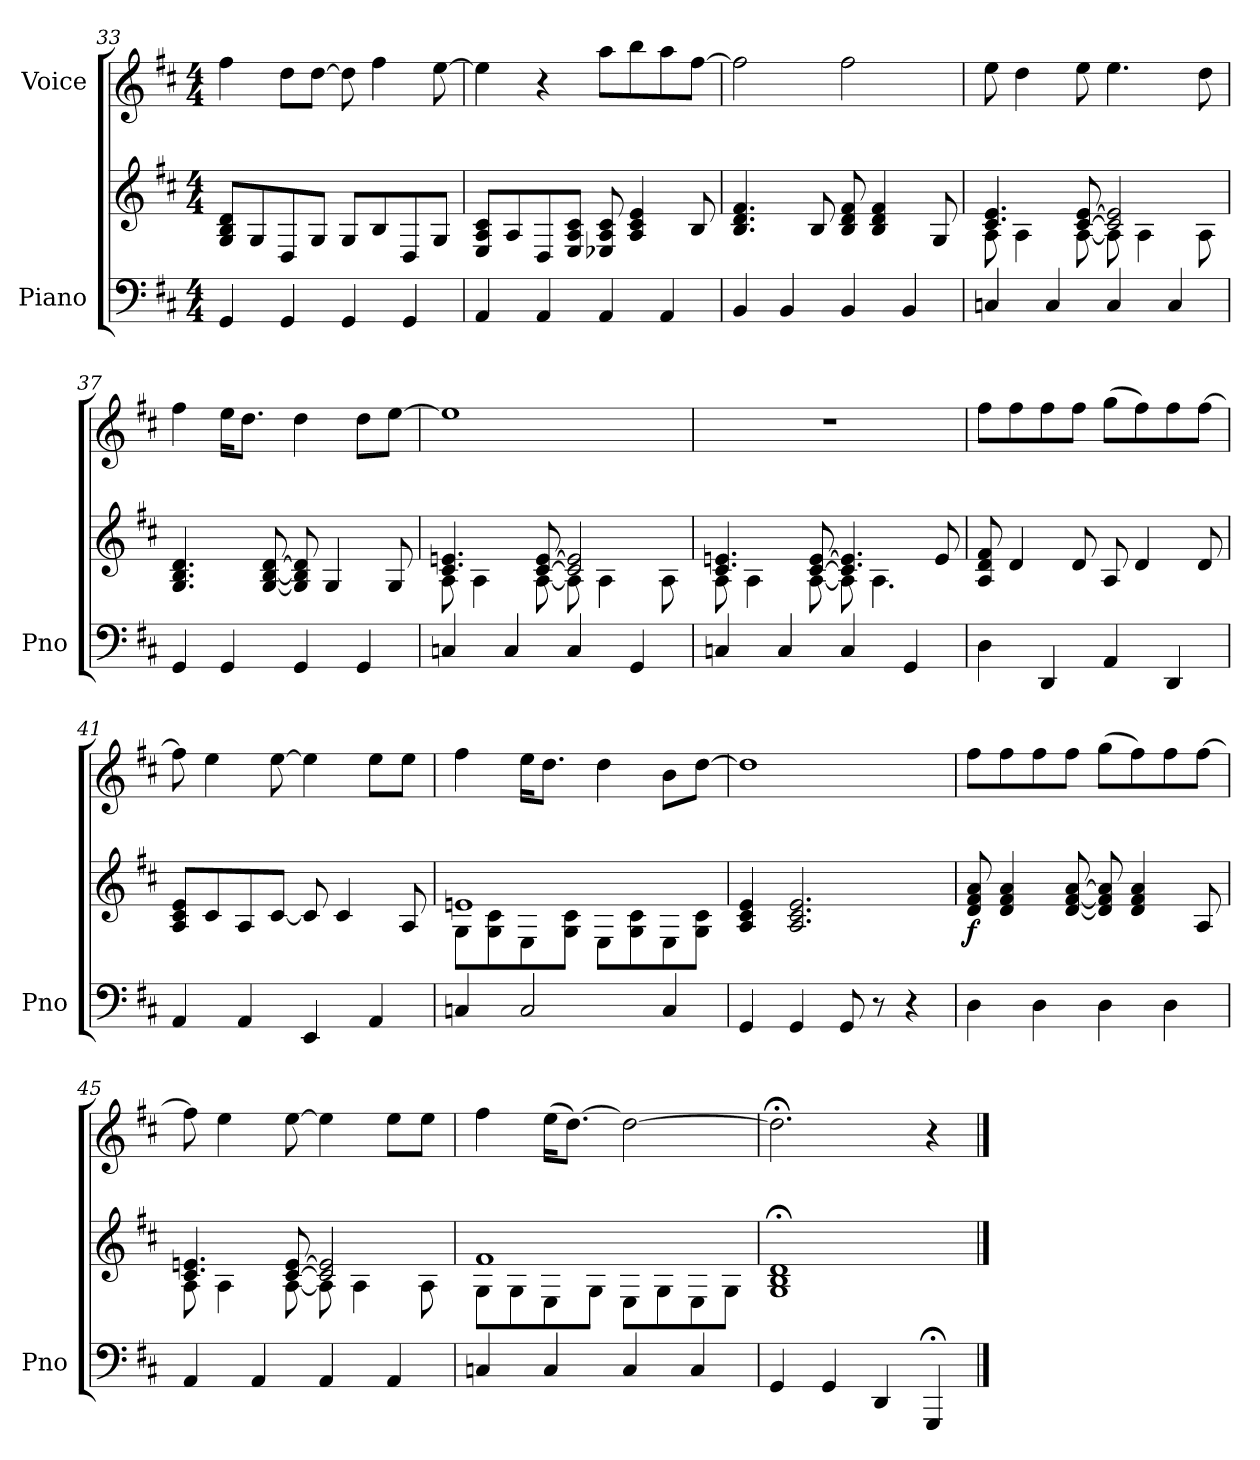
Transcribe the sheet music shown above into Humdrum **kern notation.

**kern	**kern	**dynam	**kern
*part2	*part2	*part2	*part1
*staff3	*staff2	*staff2/3	*staff1
*I"Piano	*	*	*I"Voice
*I'Pno	*	*	*
*clefF4	*clefG2	*	*clefG2
*k[f#c#]	*k[f#c#]	*	*k[f#c#]
*M4/4	*M4/4	*	*M4/4
=33	=33	=33	=33
4GG/	8G/ 8B/ 8d/L	.	4ff#\
.	8G/	.	.
4GG/	8D/	.	8dd\L
.	8G/J	.	[8dd\J
4GG/	8G/L	.	8dd\]
.	8B/	.	4ff#\
4GG/	8D/	.	.
.	8G/J	.	[8ee\
=34	=34	=34	=34
4AA/	8E/ 8A/ 8c#/L	.	4ee\]
.	8A/	.	.
4AA/	8D/	.	4r
.	8E/ 8A/ 8c#/J	.	.
4AA/	8E-X/ 8A/ 8c#/	.	8aa\L
.	4A/ 4c#/ 4e/	.	8bb\
4AA/	.	.	8aa\
.	8B/	.	[8ff#\J
=35	=35	=35	=35
4BB/	4.B/ 4.d/ 4.f#/	.	2ff#\]
4BB/	.	.	.
.	8B/	.	.
4BB/	8B/ 8d/ 8f#/	.	2ff#\
.	4B/ 4d/ 4f#/	.	.
4BB/	.	.	.
.	8G/	.	.
!!LO:LB:g=z
=36	=36	=36	=36
*	*^	*	*
4Cn/	4.c#/ 4.e/	8A\	.	8ee\
.	.	4A\	.	4dd\
4C/	.	.	.	.
.	[8c#/ [8e/	[8A\	.	8ee\
4C/	2c#/] 2e/]	8A\]	.	4.ee\
.	.	4A\	.	.
4C/	.	.	.	.
.	.	8A\	.	8dd\
*	*v	*v	*	*
=37	=37	=37	=37
4GG/	4.G/ 4.B/ 4.d/	.	4ff#\
4GG/	.	.	16ee\KL
.	.	.	8.dd\J
.	[8G/ [8B/ [8d/	.	.
4GG/	8G/] 8B/] 8d/]	.	4dd\
.	4G/	.	.
4GG/	.	.	8dd\L
.	8G/	.	[8ee\J
=38	=38	=38	=38
*	*^	*	*
4Cn/	4.c#/ 4.en/	8A\	.	1ee]
.	.	4A\	.	.
4C/	.	.	.	.
.	[8c#/ [8e/	[8A\	.	.
4C/	2c#/] 2e/]	8A\]	.	.
.	.	4A\	.	.
4GG/	.	.	.	.
.	.	8A\	.	.
=39	=39	=39	=39	=39
4Cn/	4.c#/ 4.en/	8A\	.	1r
.	.	4A\	.	.
4C/	.	.	.	.
.	[8c#/ [8e/	[8A\	.	.
4C/	4.c#/] 4.e/]	8A\]	.	.
.	.	4.A\	.	.
4GG/	.	.	.	.
.	8e/	.	.	.
*	*v	*v	*	*
!!LO:LB:g=z
=40	=40	=40	=40
4D\	8A/ 8d/ 8f#/	.	8ff#\L
.	4d/	.	8ff#\
4DD/	.	.	8ff#\
.	8d/	.	8ff#\J
4AA/	8A/	.	(>8gg\L
.	4d/	.	8ff#\)
4DD/	.	.	8ff#\
.	8d/	.	[8ff#\J
=41	=41	=41	=41
4AA/	8A/ 8c#/ 8e/L	.	8ff#\]
.	8c#/	.	4ee\
4AA/	8A/	.	.
.	[8c#/J	.	[8ee\
4EE/	8c#/]	.	4ee\]
.	4c#/	.	.
4AA/	.	.	8ee\L
.	8A/	.	8ee\J
=42	=42	=42	=42
*	*^	*	*
4Cn/	1en	8G\L	.	4ff#\
.	.	8G\ 8c#\	.	.
2C/	.	8E\	.	16ee\KL
.	.	.	.	8.dd\J
.	.	8G\ 8c#\J	.	.
.	.	8E\L	.	4dd\
.	.	8G\ 8c#\	.	.
4C/	.	8E\	.	8b\L
.	.	8G\ 8c#\J	.	[8dd\J
*	*v	*v	*	*
=43	=43	=43	=43
4GG/	4A/ 4c#/ 4e/	.	1dd]
4GG/	2.A/ 2.c#/ 2.e/	.	.
8GG/	.	.	.
8r	.	.	.
4r	.	.	.
!!LO:LB:g=z
=44	=44	=44	=44
!	!	!LO:DY:b	!
4D\	8d/ 8f#/ 8a/	f	8ff#\L
.	4d/ 4f#/ 4a/	.	8ff#\
4D\	.	.	8ff#\
.	[8d/ [8f#/ [8a/	.	8ff#\J
4D\	8d/] 8f#/] 8a/]	.	(>8gg\L
.	4d/ 4f#/ 4a/	.	8ff#\)
4D\	.	.	8ff#\
.	8A/	.	[8ff#\J
=45	=45	=45	=45
*	*^	*	*
4AA/	4.c#/ 4.en/	8A\	.	8ff#\]
.	.	4A\	.	4ee\
4AA/	.	.	.	.
.	[8c#/ [8e/	[8A\	.	[8ee\
4AA/	2c#/] 2e/]	8A\]	.	4ee\]
.	.	4A\	.	.
4AA/	.	.	.	8ee\L
.	.	8A\	.	8ee\J
=46	=46	=46	=46	=46
4Cn/	1f#	8G\L	.	4ff#\
.	.	8G\	.	.
4C/	.	8E\	.	(>16ee\KL
.	.	.	.	[8.dd\J)
.	.	8G\J	.	.
4C/	.	8E\L	.	2dd\_
.	.	8G\	.	.
4C/	.	8E\	.	.
.	.	8G\J	.	.
*	*v	*v	*	*
=47	=47	=47	=47
4GG/	1G;< 1B;< 1d;<	.	2.dd;<\]
4GG/	.	.	.
4DD/	.	.	.
4GGG;</	.	.	4r
==	==	==	==
*-	*-	*-	*-
